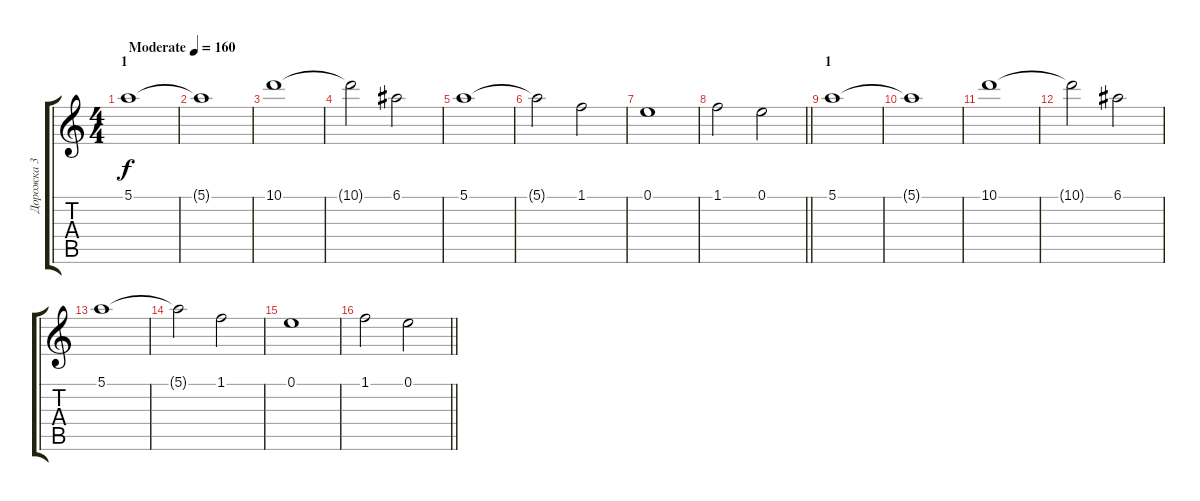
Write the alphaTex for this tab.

\track ("Дорожка 3" "Дорожка 3") {instrument distortionguitar}
\staff {score tabs}
\tuning (E4 B3 G3 D3 A2 E2) {hide}
\ts (4 4)
\section ("" "1")
\tempo (160 "Moderate")
\clef g2
\ks c
5.1.1{dy f instrument distortionguitar} |
5.1{t}.1 |
10.1.1 |
10.1{t}.2 6.1.2 |
5.1.1 |
5.1{t}.2 1.1.2 |
0.1.1 |
\barLineRight lightlight
1.1.2 0.1.2 |
\section ("" "1")
5.1.1 |
5.1{t}.1 |
10.1.1 |
10.1{t}.2 6.1.2 |
5.1.1 |
5.1{t}.2 1.1.2 |
0.1.1 |
\barLineRight lightlight
1.1.2 0.1.2
